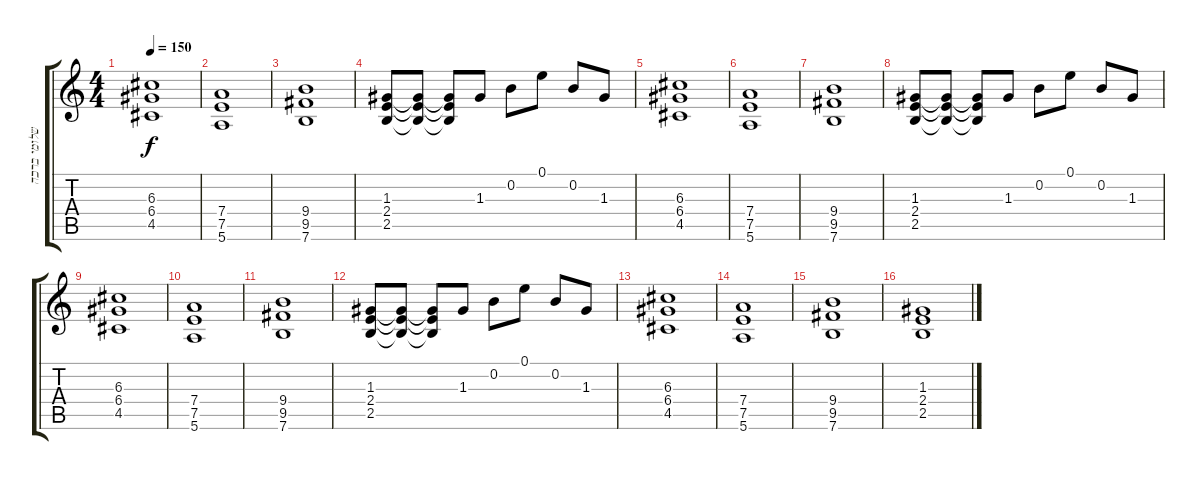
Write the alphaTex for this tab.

\track ("שלומי ברכה" "שלומי ברכה") {instrument distortionguitar}
\staff {score tabs}
\tuning (E4 B3 G3 D3 A2 E2) {hide}
\ts (4 4)
\tempo 150
\clef g2
\ks c
(6.3 6.4 4.5).1{dy f instrument distortionguitar} |
(7.4 7.5 5.6).1 |
(9.4 9.5 7.6).1 |
(1.3 2.4 2.5).8 (1.3{t} 2.4{t} 2.5{t}).8 (1.3{t} 2.4{t} 2.5{t}).8 1.3.8 0.2.8 0.1.8 0.2.8 1.3.8 |
(6.3 6.4 4.5).1 |
(7.4 7.5 5.6).1 |
(9.4 9.5 7.6).1 |
(1.3 2.4 2.5).8 (1.3{t} 2.4{t} 2.5{t}).8 (1.3{t} 2.4{t} 2.5{t}).8 1.3.8 0.2.8 0.1.8 0.2.8 1.3.8 |
(6.3 6.4 4.5).1 |
(7.4 7.5 5.6).1 |
(9.4 9.5 7.6).1 |
(1.3 2.4 2.5).8 (1.3{t} 2.4{t} 2.5{t}).8 (1.3{t} 2.4{t} 2.5{t}).8 1.3.8 0.2.8 0.1.8 0.2.8 1.3.8 |
(6.3 6.4 4.5).1 |
(7.4 7.5 5.6).1 |
(9.4 9.5 7.6).1 |
(1.3 2.4 2.5).1
